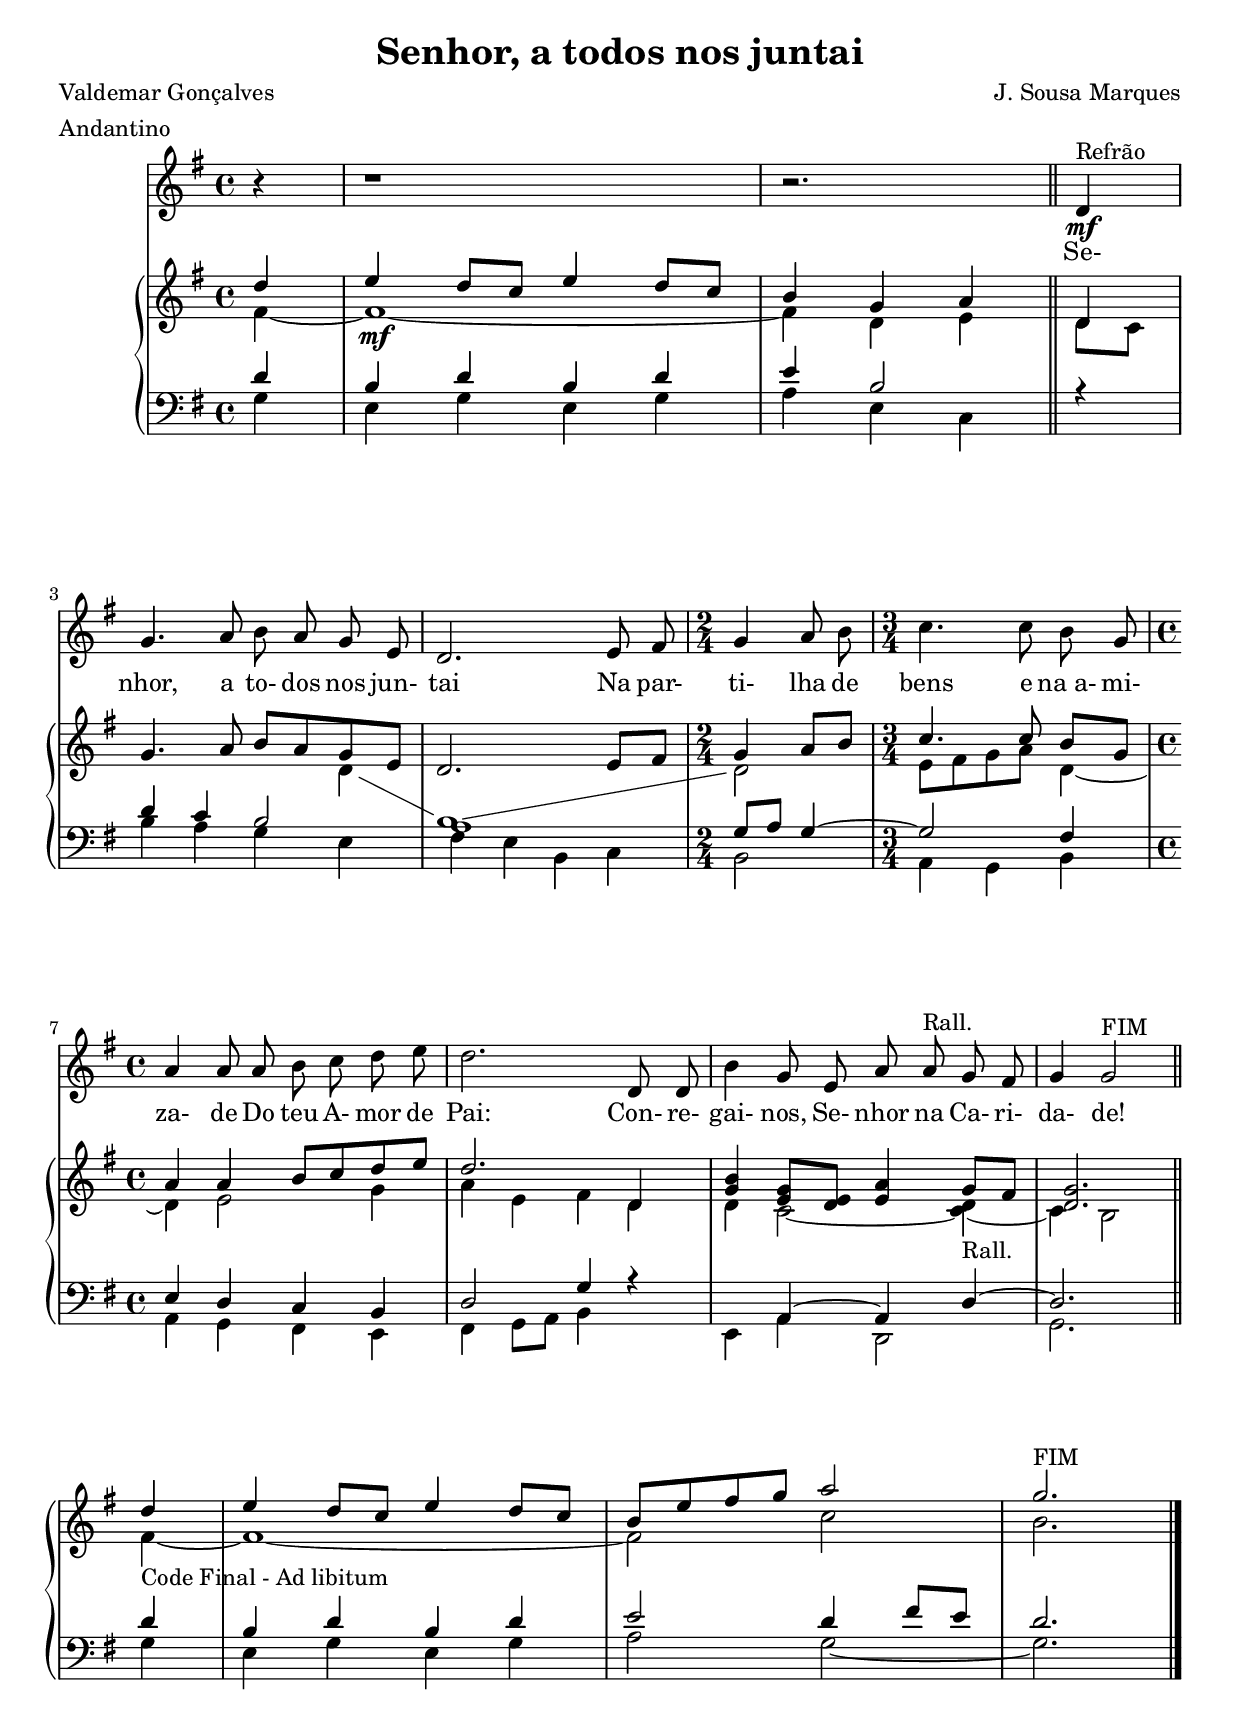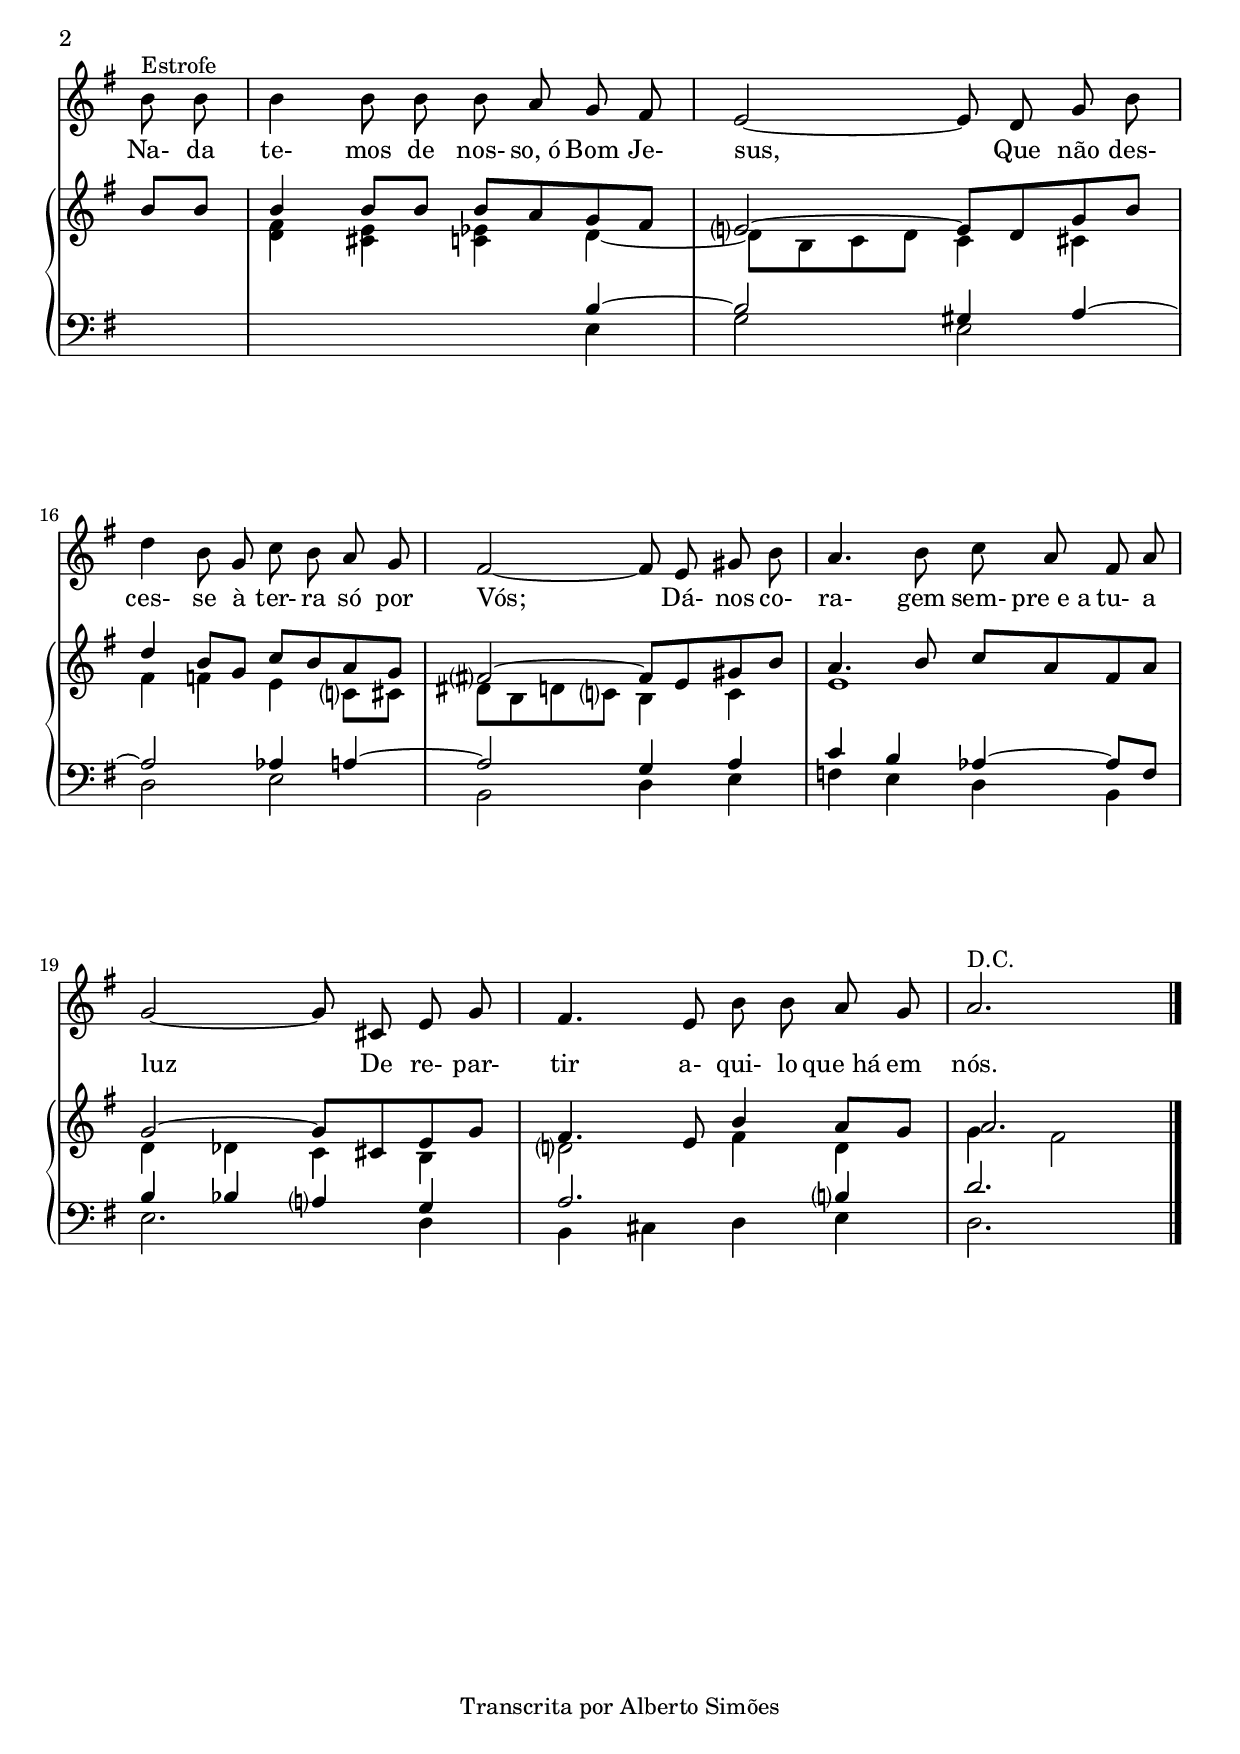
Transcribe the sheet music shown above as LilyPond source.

\version "2.14.0"

\header {
  title = "Senhor, a todos nos juntai"
  composer = "J. Sousa Marques"
  poet = "Valdemar Gonçalves"
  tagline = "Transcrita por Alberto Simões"
  meter = "Andantino"

  ocasioes = "comunhao"
  seccao   = "comunhao"
}


global = {
  \key g \major
  \time 4/4
}

melody = \relative c' {
  \clef treble
  \global
  \autoBeamOff

  #(set-accidental-style 'modern-cautionary 'Score)

  \partial 4 r4 r1 r2. \bar "||" d4\mf^\markup{Refrão} \break

  g4. a8 b a g e 
  d2. e8 fis
  \time 2/4 g4 a8 b8

  \time 3/4 c4. c8 b g
  \time 4/4 a4 a8 a b c d e

  d2. d,8 d
  b'4 g8 e a a^\markup{Rall.} g fis
  g4 g2^\markup{FIM} \bar "||"\break r4

  r1 r1 
  r2. \bar "|." \break

  b8^\markup{Estrofe} b
  b4 b8 b b a g fis
  e2 ~ e8 d g b

  d4 b8 g c b a g
  fis2 ~ fis8 e gis b

  a4. b8 c a fis a
  g2 ~ g8 cis, e g
  fis4. e8 b' b a g 
  a2.^\markup{D.C.}\bar "|."
}

text = \lyricmode {
  Se- nhor, a to- dos nos jun- tai
  Na par- ti- lha de bens e na_a- mi- za- de
  Do teu A- mor de Pai:
  Con- re- gai- nos, Se- nhor na Ca- ri- da- de!

  Na- da te- mos de nos- so,_ó Bom Je- sus, Que não des- ces- se
  à ter- ra só por Vós; Dá- nos co- ra- gem sem- pre_e_a tu- a luz
  De re- par- tir a- qui- lo que_há em nós.
}

upperA = \relative c'' {
  #(set-accidental-style 'modern-cautionary 'Score)

  \partial 4 d4
  e d8[ c] e4 d8[ c]
  b4 g a \bar "||" d,

  g4. a8 b[ a g e]
  d2. e8[ fis]
  \time 2/4 g4 a8[ b]
  
  \time 3/4 c4. c8 b[ g]
  \time 4/4 a4 a b8[ c d e]

  d2. d,4
  <g b> <e g>8[ <d e>] <e a>4 g8[ fis]
  <d g>2. d'4

  e4 d8[ c] e4 d8[ c]
  b[ e fis g] a2
                g2.^\markup{FIM}

  b,8[ b]
  b4 b8[ b] b8[ a g fis]
  e2 ~ e8[ d g b]

  d4 b8[ g] c[ b a g]
  fis2 ~ fis8[ e gis b]

  a4. b8 c[ a fis a]
  g2 ~ g8[ cis, e g]
  fis4. e8 b'4 a8[ g]
  a2.
}

upperB = \new Voice {
  \voiceTwo
  \relative c' {
    #(set-accidental-style 'modern-cautionary 'Score)

    \partial 4 fis4 ~
    fis1\mf ~
    fis4 d e \bar "||" d8[ c]

    \showStaffSwitch
    s2 s4 d4
    \change Staff = "lower"
    \shiftOn b1 \shiftOff
    \change Staff = "upper"
    \time 2/4 d2

    \time 3/4 e8[ fis g a] d,4 ~
    \time 4/4 d e2 g4

    a4 e fis d
    d c2 ~ <c d>4_\markup{Rall.} ~
    c4 b2

    fis'4_\markup{Code Final - Ad libitum} ~ fis1 ~ fis2 c'
 b2.

 s4 <d, fis>4 <cis e> <c ees> d ~
    d8[ b c d] c4 cis
    fis4 f e c8[ cis]
    dis8[ b d c] b4 c

    e1
    d4 des c b
    d2 fis4 d 
 g fis2
  }
}

upper = {
  \global
  \clef treble
  << \upperA \\ \upperB >>
}

lowerA = \new Voice {
  \voiceOne
  \relative c' {
    #(set-accidental-style 'modern-cautionary 'Score)

    \partial 4 d4
    b d b d
    e b2 \bar "||" r4

    d4 c b2
    a1
    \time 2/4 g8[ a] g4 ~

    \time 3/4 g2 fis4
    \time 4/4 e d c b

    d2 g4 r
    s4 a,4 ~ a4 d ~

    d2. d'4
    b d b d
    e2 d4 fis8[ e] 
d2.

s4 s2 s4 b4 ~ b2 gis4 a ~
    a2 aes4 a ~ a2 g4 a

    c4 b aes ~ aes8[ f]
    b4 bes a g
    a2. b4
d2.
  }
}

lowerB = \relative c' {
  #(set-accidental-style 'modern-cautionary 'Score)

  \partial 4 g4
  e g e g
  a e c \bar "||" s4

  b'4 a g e
  fis e b c
  \time 2/4 b2

  \time 3/4 a4 g b
  \time 4/4 a g fis e

  fis4 g8[ a] b4 s4
  e,4 a d,2 
  g2. g'4

  e4 g e g a2 g ~
g2.

 s4 s2 s4 e4 g2 e
  d2 e b d4 e

  f4 e d b
  e2. d4
  b cis d e
 d2.
}

lower = {
  \global
  \clef bass
  << \lowerA \\ \lowerB >>
}

	
\score {
  <<
    \new Voice = "mel" { \melody }
    \new Lyrics \lyricsto mel \text
    \new PianoStaff <<
      \new Staff = "upper" \upper
      \new Staff = "lower" \lower
    >>
  >>
  \layout {
    \context { \Staff \RemoveEmptyStaves }
  }
  \midi {
    \context {
      \Score
      tempoWholesPerMinute = #(ly:make-moment 60 4)
    }
  }
}


